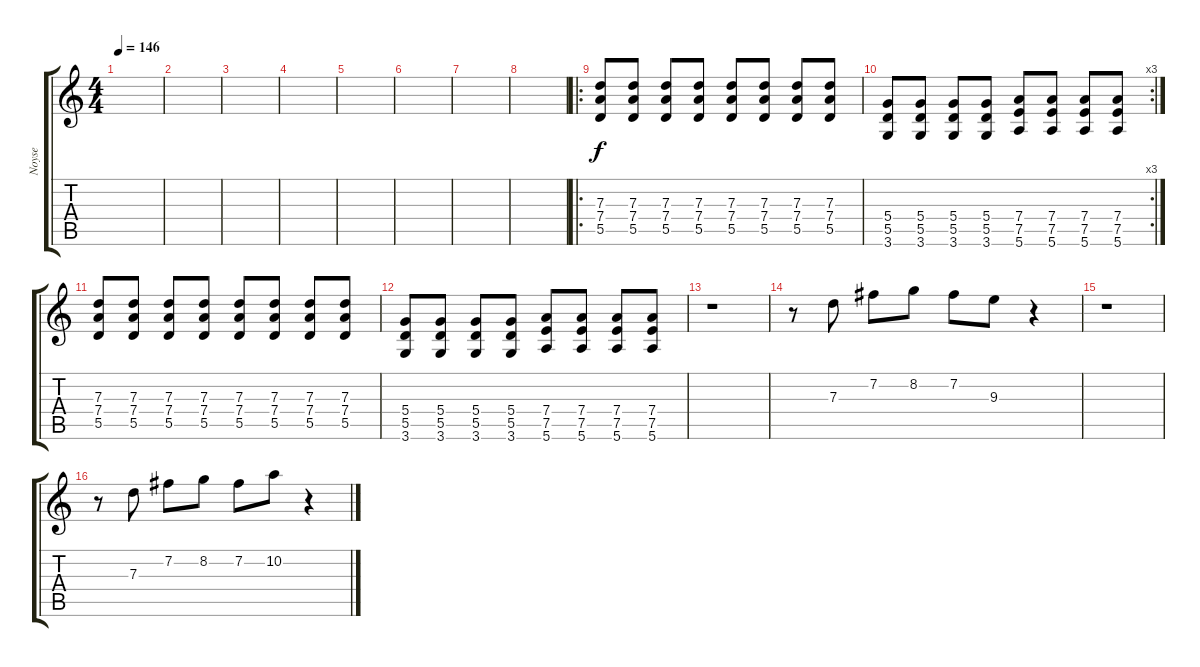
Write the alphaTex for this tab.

\track ("Noyse" "Noyse") {instrument distortionguitar}
\staff {score tabs}
\tuning (E4 B3 G3 D3 A2 E2) {hide}
\ts (4 4)
\tempo 146
\clef g2
\ks c
|
|
|
|
|
|
|
|
\ro
(7.3 7.4 5.5).8 (7.3 7.4 5.5).8 (7.3 7.4 5.5).8 (7.3 7.4 5.5).8 (7.3 7.4 5.5).8 (7.3 7.4 5.5).8 (7.3 7.4 5.5).8 (7.3 7.4 5.5).8 |
\rc 3
(5.4 5.5 3.6).8 (5.4 5.5 3.6).8 (5.4 5.5 3.6).8 (5.4 5.5 3.6).8 (7.4 7.5 5.6).8 (7.4 7.5 5.6).8 (7.4 7.5 5.6).8 (7.4 7.5 5.6).8 |
(7.3 7.4 5.5).8 (7.3 7.4 5.5).8 (7.3 7.4 5.5).8 (7.3 7.4 5.5).8 (7.3 7.4 5.5).8 (7.3 7.4 5.5).8 (7.3 7.4 5.5).8 (7.3 7.4 5.5).8 |
(5.4 5.5 3.6).8 (5.4 5.5 3.6).8 (5.4 5.5 3.6).8 (5.4 5.5 3.6).8 (7.4 7.5 5.6).8 (7.4 7.5 5.6).8 (7.4 7.5 5.6).8 (7.4 7.5 5.6).8 |
r.1{volume 8} |
r.8 7.3.8 7.2.8 8.2.8 7.2.8 9.3.8 r.4 |
r.1 |
r.8 7.3.8 7.2.8 8.2.8 7.2.8 10.2.8 r.4
